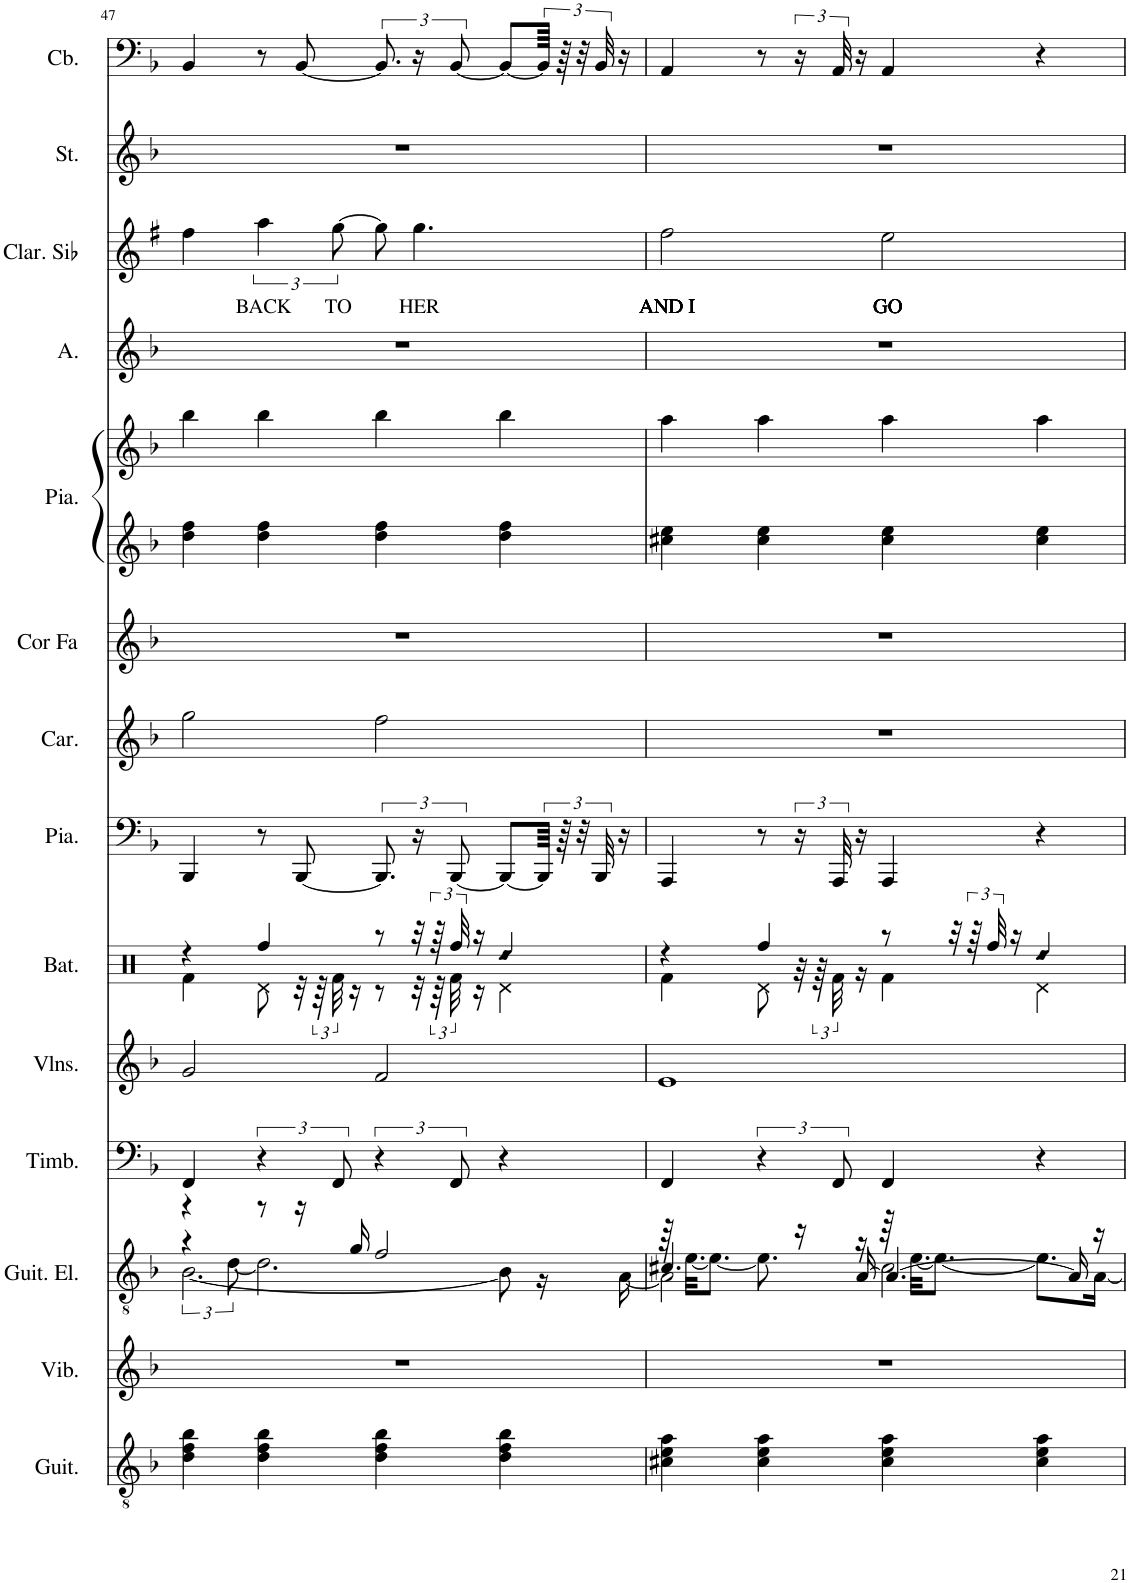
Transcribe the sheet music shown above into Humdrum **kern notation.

**kern	**kern	**kern	**kern	**kern	**kern	**kern	**kern	**kern	**kern	**kern	**kern	**kern	**text	**kern	**kern
*part14	*part13	*part12	*part11	*part10	*part9	*part8	*part7	*part6	*part5	*part5	*part4	*part3	*part3	*part2	*part1
*staff15	*staff14	*staff13	*staff12	*staff11	*staff10	*staff9	*staff8	*staff7	*staff6	*staff5	*staff4	*staff3	*staff3	*staff2	*staff1
*I"Guitare acoustique, Acoustic Guitar (steel)	*I"Vibraphone, Vibraphone	*I"Guitare électrique, Electric Guitar (clean)	*I"Timbales, Timpani Ensemble	*I"Violons, String Ensemble 1	*I"Batterie, Drums	*I"Piano, Bright Acoustic Piano	*I"Carillon, Tubular Bells	*I"Cor en Fa, French Horn	*I"Piano, Acoustic Grand Piano	*	*I"Alto, Choir Aahs	*I"Clarinette en Sib	*	*I"Cordes, String Ensemble 2	*I"Contrebasse, Acoustic Bass
*I'Guit.	*I'Vib.	*I'Guit. El.	*I'Timb.	*I'Vlns.	*I'Bat.	*I'Pia.	*I'Car.	*I'Cor Fa	*I'Pia.	*	*I'A.	*I'Clar. Sib	*	*I'St.	*I'Cb.
!!LO:PB:g=z
*clefGv2	*clefG2	*clefGv2	*clefF4	*clefG2	*clefX	*clefF4	*clefG2	*clefG2	*clefG2	*clefG2	*clefG2	*clefG2	*	*clefG2	*clefF4
*	*	*	*	*	*	*	*	*Trd4c7	*	*	*	*Trd1c2	*	*	*Trd7c12
*k[b-]	*k[b-]	*k[b-]	*k[b-]	*k[b-]	*k[]	*k[b-]	*k[b-]	*k[b-]	*k[b-]	*k[b-]	*k[b-]	*k[f#]	*	*k[b-]	*k[b-]
*M4/4	*M4/4	*M4/4	*M4/4	*M4/4	*M4/4	*M4/4	*M4/4	*M4/4	*M4/4	*M4/4	*M4/4	*M4/4	*	*M4/4	*M4/4
=47	=47	=47	=47	=47	=47	=47	=47	=47	=47	=47	=47	=47	=47	=47	=47
*	*	*^	*	*	*^	*	*	*	*	*	*	*	*	*	*
*	*	*	*^	*	*	*	*	*	*	*	*	*	*	*	*	*	*
4d\ 4f\ 4b-\	1r	4r	6r	[2.B-\	4FF/	2g/	4r	4Rf\	4BBB-/	2gg\	1r	4dd\ 4ff\	4bb-\	1r	4ff#\	.	1r	4BB-/
.	.	.	[12d\	.	.	.	.	.	.	.	.	.	.	.	.	.	.	.
!	!	!	!	!	!	!	!	!	!	!	!	!	!	!	!	!LO:LY:b	!	!
4d\ 4f\ 4b-\	.	8r	2.d\]	.	6r	.	4Rff/	8Rd\	8r	.	.	4dd\ 4ff\	4bb-\	.	6aa\	BACK	.	8r
.	.	16r	.	.	.	.	.	32r	[8BBB-/	.	.	.	.	.	.	.	.	[8BB-/
.	.	.	.	.	.	.	.	96r	.	.	.	.	.	.	.	.	.	.
!	!	!	!	!	!	!	!	!	!	!	!	!	!	!	!	!LO:LY:b	!	!
.	.	.	.	.	12FF/	.	.	48Rf\	.	.	.	.	.	.	[12gg\	TO	.	.
.	.	16g/	.	.	.	.	.	16r	.	.	.	.	.	.	.	.	.	.
4d\ 4f\ 4b-\	.	2f/	.	.	6r	2f/	8r	8r	12.BBB-/]	2ff\	.	4dd\ 4ff\	4bb-\	.	8gg\]	.	.	12.BB-/]
!	!	!	!	!	!	!	!	!	!	!	!	!	!	!	!	!LO:LY:b	!	!
.	.	.	.	.	.	.	32r	32r	24r	.	.	.	.	.	4.gg\	HER	.	24r
.	.	.	.	.	.	.	96r	96r	.	.	.	.	.	.	.	.	.	.
.	.	.	.	.	12FF/	.	48Rff/	48Rf\	[12BBB-/	.	.	.	.	.	.	.	.	[12BB-/
.	.	.	.	.	.	.	16r	16r	.	.	.	.	.	.	.	.	.	.
!	!	!	!	!	!	!	!LO:N:head=diamond	!	!	!	!	!	!	!	!	!	!	!
4d\ 4f\ 4b-\	.	.	.	8B-\]	4r	.	4Rdd/	4Rd\	8BBB-/L_	.	.	4dd\ 4ff\	4bb-\	.	.	.	.	8BB-/L_
.	.	.	.	16r	.	.	.	.	96BBB-/Jkkk]	.	.	.	.	.	.	.	.	96BB-/Jkkk]
.	.	.	.	.	.	.	.	.	96r	.	.	.	.	.	.	.	.	96r
.	.	.	.	.	.	.	.	.	48r	.	.	.	.	.	.	.	.	48r
.	.	.	.	.	.	.	.	.	48BBB-/	.	.	.	.	.	.	.	.	48BB-/
.	.	.	.	[16A\	.	.	.	.	16r	.	.	.	.	.	.	.	.	16r
=48	=48	=48	=48	=48	=48	=48	=48	=48	=48	=48	=48	=48	=48	=48	=48	=48	=48	=48
!	!	!	!	!	!	!	!	!	!	!	!	!	!	!	!	!LO:LY:b	!	!
4c#X\ 4e\ 4a\	1r	4.c#X/	64r	2A\]	4FF/	1e	4r	4Rf\	4AAA/	1r	1r	4cc#X\ 4ee\	4aa\	1r	2ff#\	AND I	1r	4AA/
.	.	.	[32.e\KKL	.	.	.	.	.	.	.	.	.	.	.	.	.	.	.
.	.	.	8.e\J_	.	.	.	.	.	.	.	.	.	.	.	.	.	.	.
4c#\ 4e\ 4a\	.	.	8.e\]	.	6r	.	4Rff/	8Rd\	8r	.	.	4cc#\ 4ee\	4aa\	.	.	.	.	8r
.	.	16r	.	.	.	.	.	32r	24r	.	.	.	.	.	.	.	.	24r
.	.	.	.	.	.	.	.	96r	.	.	.	.	.	.	.	.	.	.
.	.	.	.	.	12FF/	.	.	48Rf\	48AAA/	.	.	.	.	.	.	.	.	48AA/
.	.	[16A/	16r	.	.	.	.	16r	16r	.	.	.	.	.	.	.	.	16r
!	!	!	!	!	!	!	!	!	!	!	!	!	!	!	!	!LO:LY:b	!	!
4c#\ 4e\ 4a\	.	4.A/_	64r	2c#\	4FF/	.	8r	4Rf\	4AAA/	.	.	4cc#\ 4ee\	4aa\	.	2ee\	GO	.	4AA/
.	.	.	[32.e\KKL	.	.	.	.	.	.	.	.	.	.	.	.	.	.	.
.	.	.	8.e\J_	.	.	.	.	.	.	.	.	.	.	.	.	.	.	.
.	.	.	.	.	.	.	32r	.	.	.	.	.	.	.	.	.	.	.
.	.	.	.	.	.	.	96r	.	.	.	.	.	.	.	.	.	.	.
.	.	.	.	.	.	.	48Rff/	.	.	.	.	.	.	.	.	.	.	.
.	.	.	.	.	.	.	16r	.	.	.	.	.	.	.	.	.	.	.
!	!	!	!	!	!	!	!LO:N:head=diamond	!	!	!	!	!	!	!	!	!	!	!
4c#\ 4e\ 4a\	.	.	8.e\L]	.	4r	.	4Rdd/	4Rd\	4r	.	.	4cc#\ 4ee\	4aa\	.	.	.	.	4r
.	.	16A/]	.	.	.	.	.	.	.	.	.	.	.	.	.	.	.	.
.	.	16r	[16A\Jk	.	.	.	.	.	.	.	.	.	.	.	.	.	.	.
*	*	*v	*v	*v	*	*	*v	*v	*	*	*	*	*	*	*	*	*	*
=	=	=	=	=	=	=	=	=	=	=	=	=	=	=	=
*-	*-	*-	*-	*-	*-	*-	*-	*-	*-	*-	*-	*-	*-	*-	*-
